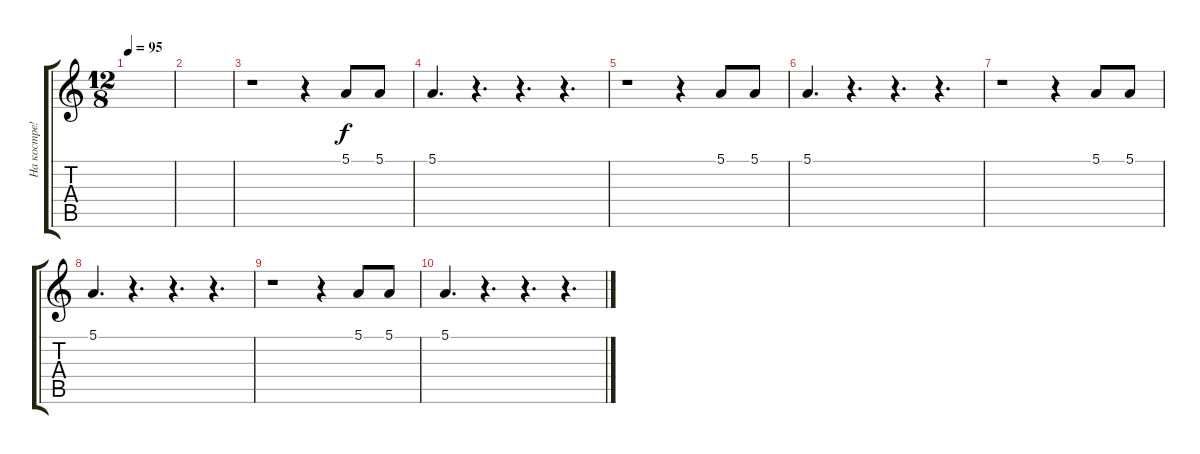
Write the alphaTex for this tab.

\track ("На костре!" "На костре!") {instrument frenchhorn}
\staff {score tabs}
\tuning (E4 B3 G3 D3 A2 E2) {hide}
\ts (12 8)
\tempo 95
\clef g2
\ks c
|
|
r.1 r.4 5.1.8 5.1.8 |
5.1.4{d} r.4{d} r.4{d} r.4{d} |
r.1 r.4 5.1.8 5.1.8 |
5.1.4{d} r.4{d} r.4{d} r.4{d} |
r.1 r.4 5.1.8 5.1.8 |
5.1.4{d} r.4{d} r.4{d} r.4{d} |
r.1 r.4 5.1.8 5.1.8 |
5.1.4{d} r.4{d} r.4{d} r.4{d}
